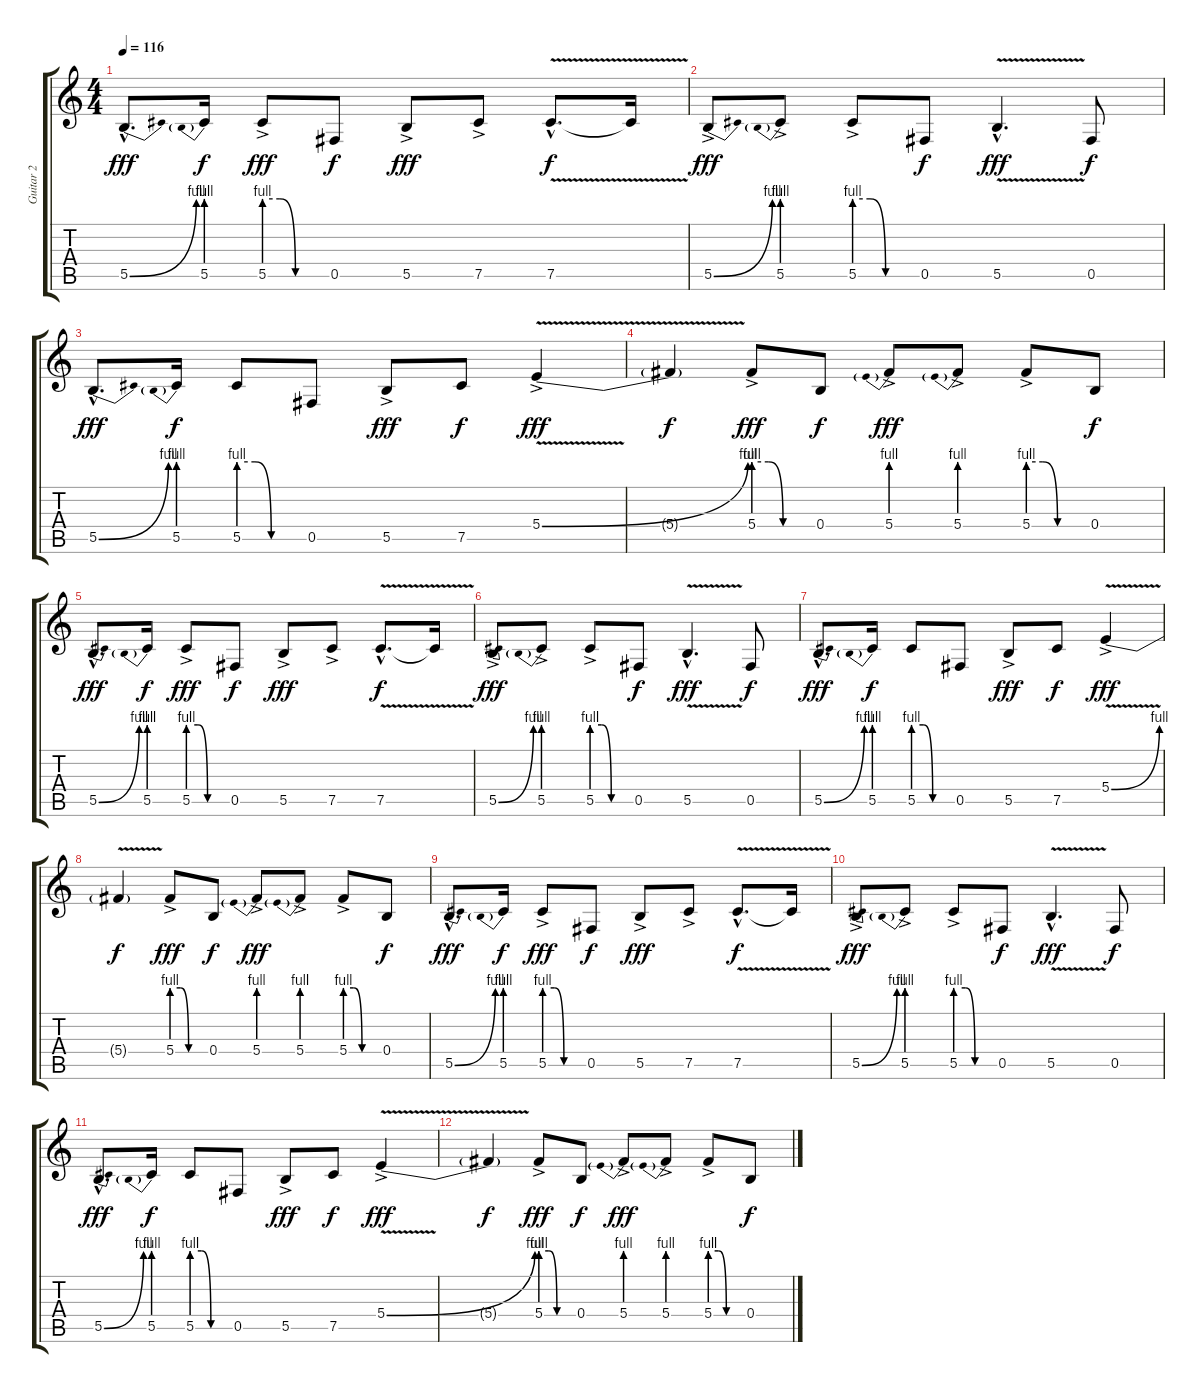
\track ("Guitar 2" "Guitar 2") {instrument distortionguitar}
\staff {score tabs}
\tuning (Db4 Ab3 E3 B2 Gb2 Db2) {hide}
\ts (4 4)
\tempo 116
\clef g2
\ks c
5.5{be (bend 0 0 60 4) hac}.8{d dy fff} 5.5{be (prebend 0 4 60 4)}.16{dy f} 5.5{be (custom 0 4 15 4 30 0 40 0 60 0) ac}.8{dy fff} 0.5.8{dy f} 5.5{ac}.8{dy fff} 7.5{ac}.8 7.5{v hac}.8{d dy f} 7.5{t}.16 |
5.5{be (bend 0 0 60 4) ac}.8{dy fff} 5.5{be (prebend 0 4 60 4) ac}.8 5.5{be (custom 0 4 15 4 30 0 40 0 60 0) ac}.8 0.5.8{dy f} 5.5{v hac}.4{d dy fff} 0.5.8{dy f} |
5.5{be (bend 0 0 60 4) hac}.8{d dy fff} 5.5{be (prebend 0 4 60 4)}.16{dy f} 5.5{be (custom 0 4 15 4 30 0 40 0 60 0)}.8 0.5.8 5.5{ac}.8{dy fff} 7.5.8{dy f} 5.4{be (bend 0 0 60 4) v ac}.4{dy fff} |
5.4{t}.4{dy f} 5.4{be (custom 0 4 15 4 30 0 40 0 60 0) ac}.8{dy fff} 0.4.8{dy f} 5.4{be (prebend 0 4 60 4) ac}.8{dy fff} 5.4{be (prebend 0 4 60 4) ac}.8 5.4{be (custom 0 4 15 4 30 0 40 0 60 0) ac}.8 0.4.8{dy f} |
5.5{be (bend 0 0 60 4) hac}.8{d dy fff} 5.5{be (prebend 0 4 60 4)}.16{dy f} 5.5{be (custom 0 4 15 4 30 0 40 0 60 0) ac}.8{dy fff} 0.5.8{dy f} 5.5{ac}.8{dy fff} 7.5{ac}.8 7.5{v hac}.8{d dy f} 7.5{t}.16 |
5.5{be (bend 0 0 60 4) ac}.8{dy fff} 5.5{be (prebend 0 4 60 4) ac}.8 5.5{be (custom 0 4 15 4 30 0 40 0 60 0) ac}.8 0.5.8{dy f} 5.5{v hac}.4{d dy fff} 0.5.8{dy f} |
5.5{be (bend 0 0 60 4) hac}.8{d dy fff} 5.5{be (prebend 0 4 60 4)}.16{dy f} 5.5{be (custom 0 4 15 4 30 0 40 0 60 0)}.8 0.5.8 5.5{ac}.8{dy fff} 7.5.8{dy f} 5.4{be (bend 0 0 60 4) v ac}.4{dy fff} |
5.4{t}.4{dy f} 5.4{be (custom 0 4 15 4 30 0 40 0 60 0) ac}.8{dy fff} 0.4.8{dy f} 5.4{be (prebend 0 4 60 4) ac}.8{dy fff} 5.4{be (prebend 0 4 60 4) ac}.8 5.4{be (custom 0 4 15 4 30 0 40 0 60 0) ac}.8 0.4.8{dy f} |
5.5{be (bend 0 0 60 4) hac}.8{d dy fff} 5.5{be (prebend 0 4 60 4)}.16{dy f} 5.5{be (custom 0 4 15 4 30 0 40 0 60 0) ac}.8{dy fff} 0.5.8{dy f} 5.5{ac}.8{dy fff} 7.5{ac}.8 7.5{v hac}.8{d dy f} 7.5{t}.16 |
5.5{be (bend 0 0 60 4) ac}.8{dy fff} 5.5{be (prebend 0 4 60 4) ac}.8 5.5{be (custom 0 4 15 4 30 0 40 0 60 0) ac}.8 0.5.8{dy f} 5.5{v hac}.4{d dy fff} 0.5.8{dy f} |
5.5{be (bend 0 0 60 4) hac}.8{d dy fff} 5.5{be (prebend 0 4 60 4)}.16{dy f} 5.5{be (custom 0 4 15 4 30 0 40 0 60 0)}.8 0.5.8 5.5{ac}.8{dy fff} 7.5.8{dy f} 5.4{be (bend 0 0 60 4) v ac}.4{dy fff} |
5.4{t}.4{dy f} 5.4{be (custom 0 4 15 4 30 0 40 0 60 0) ac}.8{dy fff} 0.4.8{dy f} 5.4{be (prebend 0 4 60 4) ac}.8{dy fff} 5.4{be (prebend 0 4 60 4) ac}.8 5.4{be (custom 0 4 15 4 30 0 40 0 60 0) ac}.8 0.4.8{dy f}
